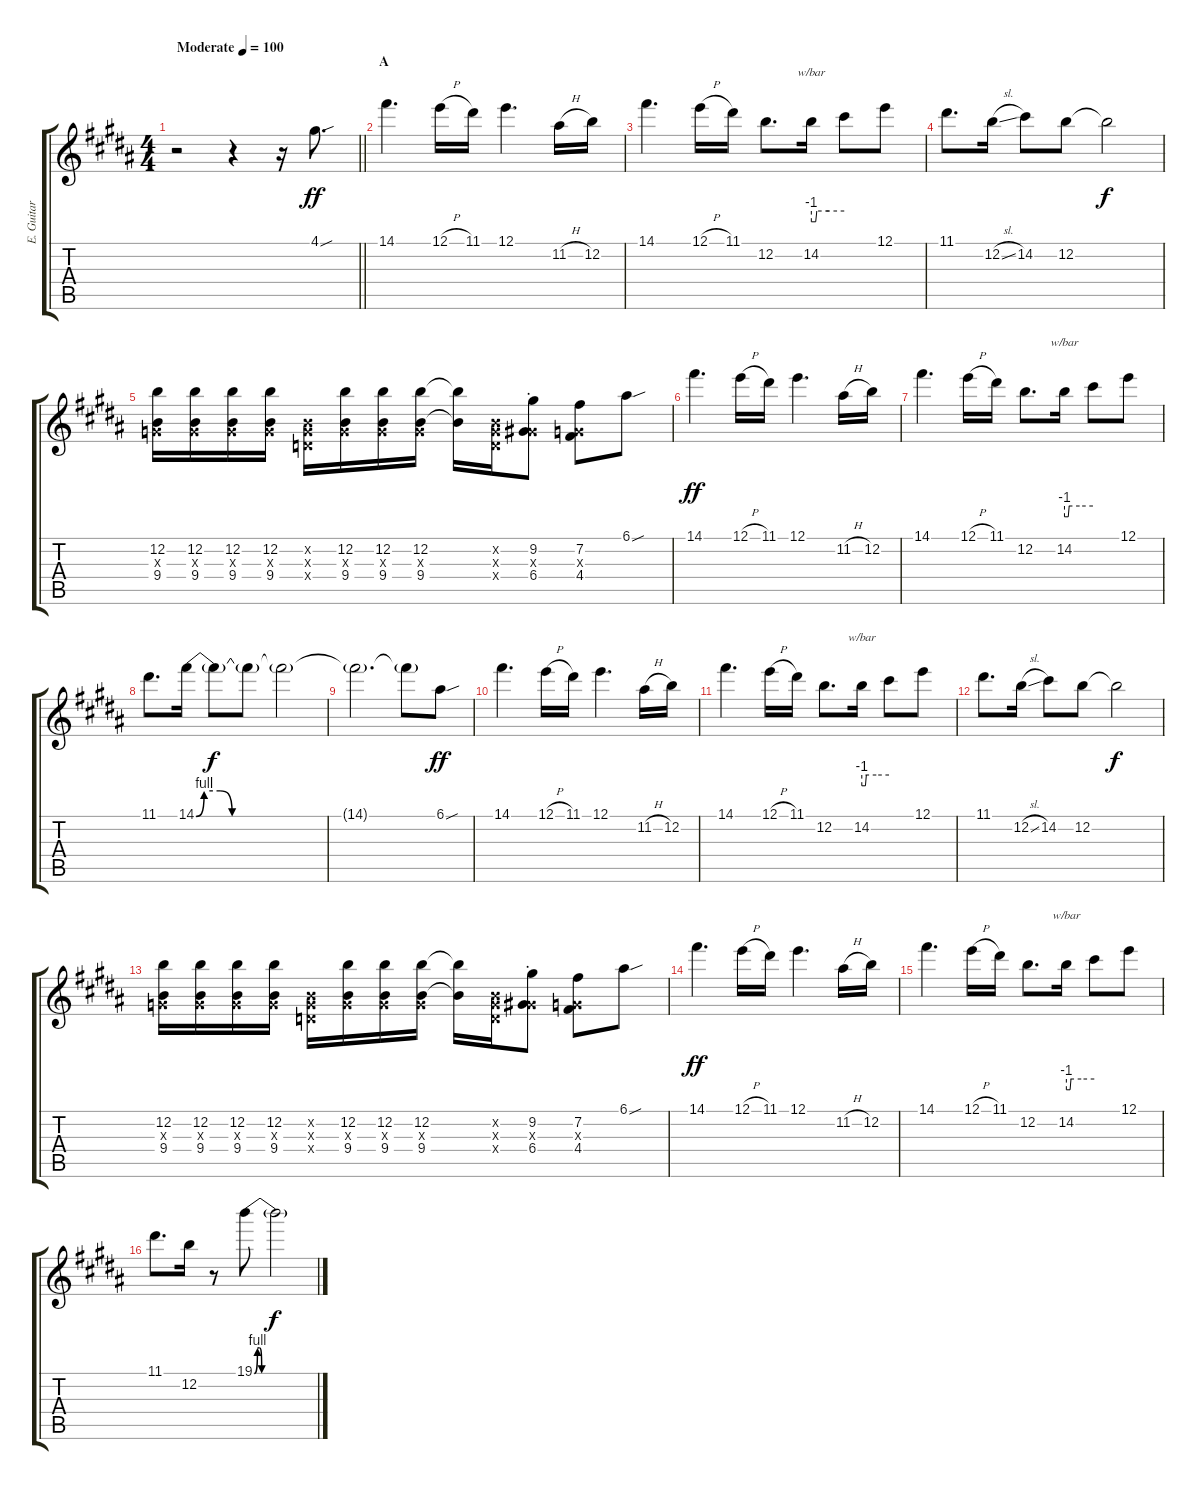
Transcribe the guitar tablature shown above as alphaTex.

\track ("E. Guitar I" "E. Guitar ") {instrument overdrivenguitar}
\staff {score tabs}
\tuning (E4 B3 G3 D3 A2 E2) {hide}
\ts (4 4)
\tempo (100 "Moderate")
\clef g2
\barLineRight lightlight
\ks b
r.2{dy ff instrument overdrivenguitar} r.4 r.16 4.1{sou}.8{d} |
\section ("" "A")
14.1.4{d} 12.1{h}.16 11.1.16 12.1.4{d} 11.2{h}.16 12.2.16 |
14.1.4{d} 12.1{h}.16 11.1.16 12.2.8{d} 14.2.16{tbe (custom default 0 -4 8 -4 10 0 32 0 60 0)} 14.2{t}.8 12.1.8 |
11.1.8{d} 12.2{sl}.16 14.2.8 12.2.8 12.2{t}.2{dy f} |
(12.2 0.3{x} 9.4).16 (12.2 0.3{x} 9.4).16 (12.2 0.3{x} 9.4).16 (12.2 0.3{x} 9.4).16 (0.2{x} 0.3{x} 0.4{x}).16 (12.2 0.3{x} 9.4).16 (12.2 0.3{x} 9.4).16 (12.2 0.3{x} 9.4).16 (12.2{t} 9.4{t}).16 (0.2{x} 0.3{x} 0.4{x}).16 (9.2{st} 0.3{x} 6.4{st}).8 (7.2 0.3{x} 4.4).8 6.1{sou}.8 |
14.1.4{d dy ff} 12.1{h}.16 11.1.16 12.1.4{d} 11.2{h}.16 12.2.16 |
14.1.4{d} 12.1{h}.16 11.1.16 12.2.8{d} 14.2.16{tbe (custom default 0 -4 8 -4 10 0 32 0 60 0)} 14.2{t}.8 12.1.8 |
11.1.8{d} 14.1{be (custom 0 0 2 4 6 4 9 0 14 0 30 0 60 0)}.16 14.1{t}.8{dy f} 14.1{t}.8 14.1{t}.2 |
14.1{t}.2{d} 14.1{t}.8 6.1{sou}.8{dy ff} |
14.1.4{d} 12.1{h}.16 11.1.16 12.1.4{d} 11.2{h}.16 12.2.16 |
14.1.4{d} 12.1{h}.16 11.1.16 12.2.8{d} 14.2.16{tbe (custom default 0 -4 8 -4 10 0 32 0 60 0)} 14.2{t}.8 12.1.8 |
11.1.8{d} 12.2{sl}.16 14.2.8 12.2.8 12.2{t}.2{dy f} |
(12.2 0.3{x} 9.4).16 (12.2 0.3{x} 9.4).16 (12.2 0.3{x} 9.4).16 (12.2 0.3{x} 9.4).16 (0.2{x} 0.3{x} 0.4{x}).16 (12.2 0.3{x} 9.4).16 (12.2 0.3{x} 9.4).16 (12.2 0.3{x} 9.4).16 (12.2{t} 9.4{t}).16 (0.2{x} 0.3{x} 0.4{x}).16 (9.2{st} 0.3{x} 6.4{st}).8 (7.2 0.3{x} 4.4).8 6.1{sou}.8 |
14.1.4{d dy ff} 12.1{h}.16 11.1.16 12.1.4{d} 11.2{h}.16 12.2.16 |
14.1.4{d} 12.1{h}.16 11.1.16 12.2.8{d} 14.2.16{tbe (custom default 0 -4 8 -4 10 0 32 0 60 0)} 14.2{t}.8 12.1.8 |
11.1.8{d} 12.2.16 r.8 19.1{be (custom 0 0 3 4 5 4 7 0 9 0 15 0 30 0 60 0)}.8 19.1{t}.2{dy f}
